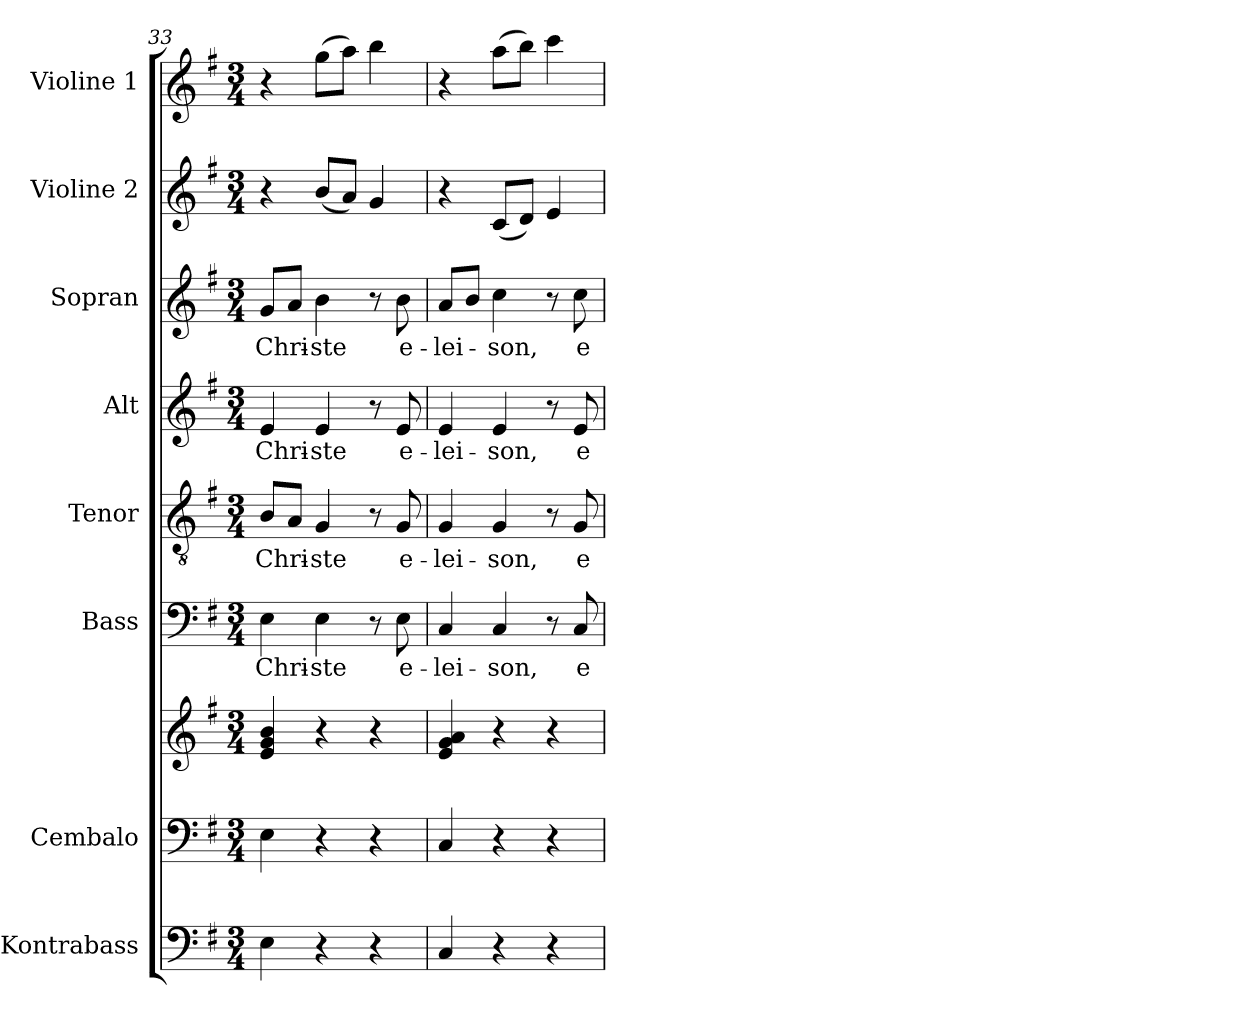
**kern	**kern	**kern	**kern	**text	**kern	**text	**kern	**text	**kern	**text	**kern	**kern
*part8	*part7	*part7	*part6	*part6	*part5	*part5	*part4	*part4	*part3	*part3	*part2	*part1
*staff9	*staff8	*staff7	*staff6	*staff6	*staff5	*staff5	*staff4	*staff4	*staff3	*staff3	*staff2	*staff1
*I"Kontrabass	*I"Cembalo	*	*I"Bass	*	*I"Tenor	*	*I"Alt	*	*I"Sopran	*	*I"Violine 2	*I"Violine 1
*I'Kb.	*I'Cemb.	*	*I'B.	*	*I'T.	*	*I'A.	*	*I'S.	*	*I'Vl. 2	*I'Vl. 1
*clefF4	*clefF4	*clefG2	*clefF4	*	*clefGv2	*	*clefG2	*	*clefG2	*	*clefG2	*clefG2
*ITrd7c12	*	*	*	*	*	*	*	*	*	*	*	*
*k[f#]	*k[f#]	*k[f#]	*k[f#]	*	*k[f#]	*	*k[f#]	*	*k[f#]	*	*k[f#]	*k[f#]
*G:	*G:	*G:	*G:	*	*G:	*	*G:	*	*G:	*	*G:	*G:
*M3/4	*M3/4	*M3/4	*M3/4	*	*M3/4	*	*M3/4	*	*M3/4	*	*M3/4	*M3/4
=33	=33	=33	=33	=33	=33	=33	=33	=33	=33	=33	=33	=33
!	!	!	!	!LO:LY:b	!	!LO:LY:b	!	!LO:LY:b	!	!LO:LY:b	!	!
4EE\	4E\	4e/ 4g/ 4b/	4E\	Chri-	8B/L	Chri-	4e/	Chri-	8g/L	Chri-	4r	4r
.	.	.	.	.	8A/J	.	.	.	8a/J	.	.	.
!	!	!	!	!LO:LY:b	!	!LO:LY:b	!	!LO:LY:b	!	!LO:LY:b	!	!
4r	4r	4r	4E\	-ste	4G/	-ste	4e/	-ste	4b\	-ste	(<8b/L	(>8gg\L
.	.	.	.	.	.	.	.	.	.	.	8a/J)	8aa\J)
4r	4r	4r	8r	.	8r	.	8r	.	8r	.	4g/	4bb\
!	!	!	!	!LO:LY:b	!	!LO:LY:b	!	!LO:LY:b	!	!LO:LY:b	!	!
.	.	.	8E\	e-	8G/	e-	8e/	e-	8b\	e-	.	.
=34	=34	=34	=34	=34	=34	=34	=34	=34	=34	=34	=34	=34
!	!	!	!	!LO:LY:b	!	!LO:LY:b	!	!LO:LY:b	!	!LO:LY:b	!	!
4CC/	4C/	4e/ 4g/ 4a/	4C/	-lei-	4G/	-lei-	4e/	-lei-	8a/L	-lei-	4r	4r
.	.	.	.	.	.	.	.	.	8b/J	.	.	.
!	!	!	!	!LO:LY:b	!	!LO:LY:b	!	!LO:LY:b	!	!LO:LY:b	!	!
4r	4r	4r	4C/	-son,	4G/	-son,	4e/	-son,	4cc\	-son,	(<8c/L	(>8aa\L
.	.	.	.	.	.	.	.	.	.	.	8d/J)	8bb\J)
4r	4r	4r	8r	.	8r	.	8r	.	8r	.	4e/	4ccc\
!	!	!	!	!LO:LY:b	!	!LO:LY:b	!	!LO:LY:b	!	!LO:LY:b	!	!
.	.	.	8C/	e-	8G/	e-	8e/	e-	8cc\	e-	.	.
=	=	=	=	=	=	=	=	=	=	=	=	=
*-	*-	*-	*-	*-	*-	*-	*-	*-	*-	*-	*-	*-
